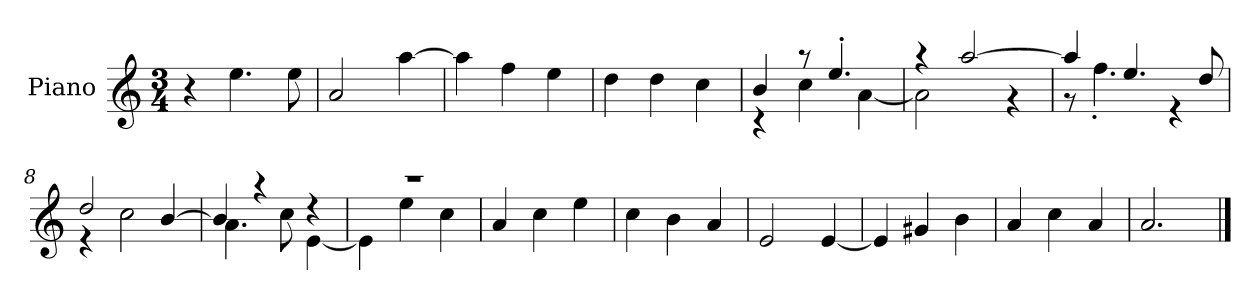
**kern
*part1
*staff1
*I"Piano
*I'P-no
*clefG2
*k[]
*M3/4
*MM178
=1
4r
4.ee\
8ee\
=2
2a/
[4aa\
=3
4aa\]
4ff\
4ee\
=4
4dd\
4dd\
4cc\
=5
*^
4b/	4r
8r	4cc\
4.ee'/	.
.	[4a\
=6	=6
4r	2a\]
[2aa/	.
.	4r
=7	=7
4aa/]	8r
.	4.ff'\
4.ee/	.
.	4r
8dd/	.
=8	=8
2dd/	4r
.	2cc\
[4b/	.
=9	=9
4b/]	4.a\
4r	.
.	8cc\
4r	[4e\
!!LO:LB:g=z	!!
=10	=10
2.r	4e\]
.	4ee\
.	4cc\
*v	*v
=11
4a/
4cc\
4ee\
=12
4cc\
4b\
4a/
=13
2e/
[4e/
=14
4e/]
4g#X/
4b\
=15
4a/
4cc\
4a/
=16
2.a/
==
*-
